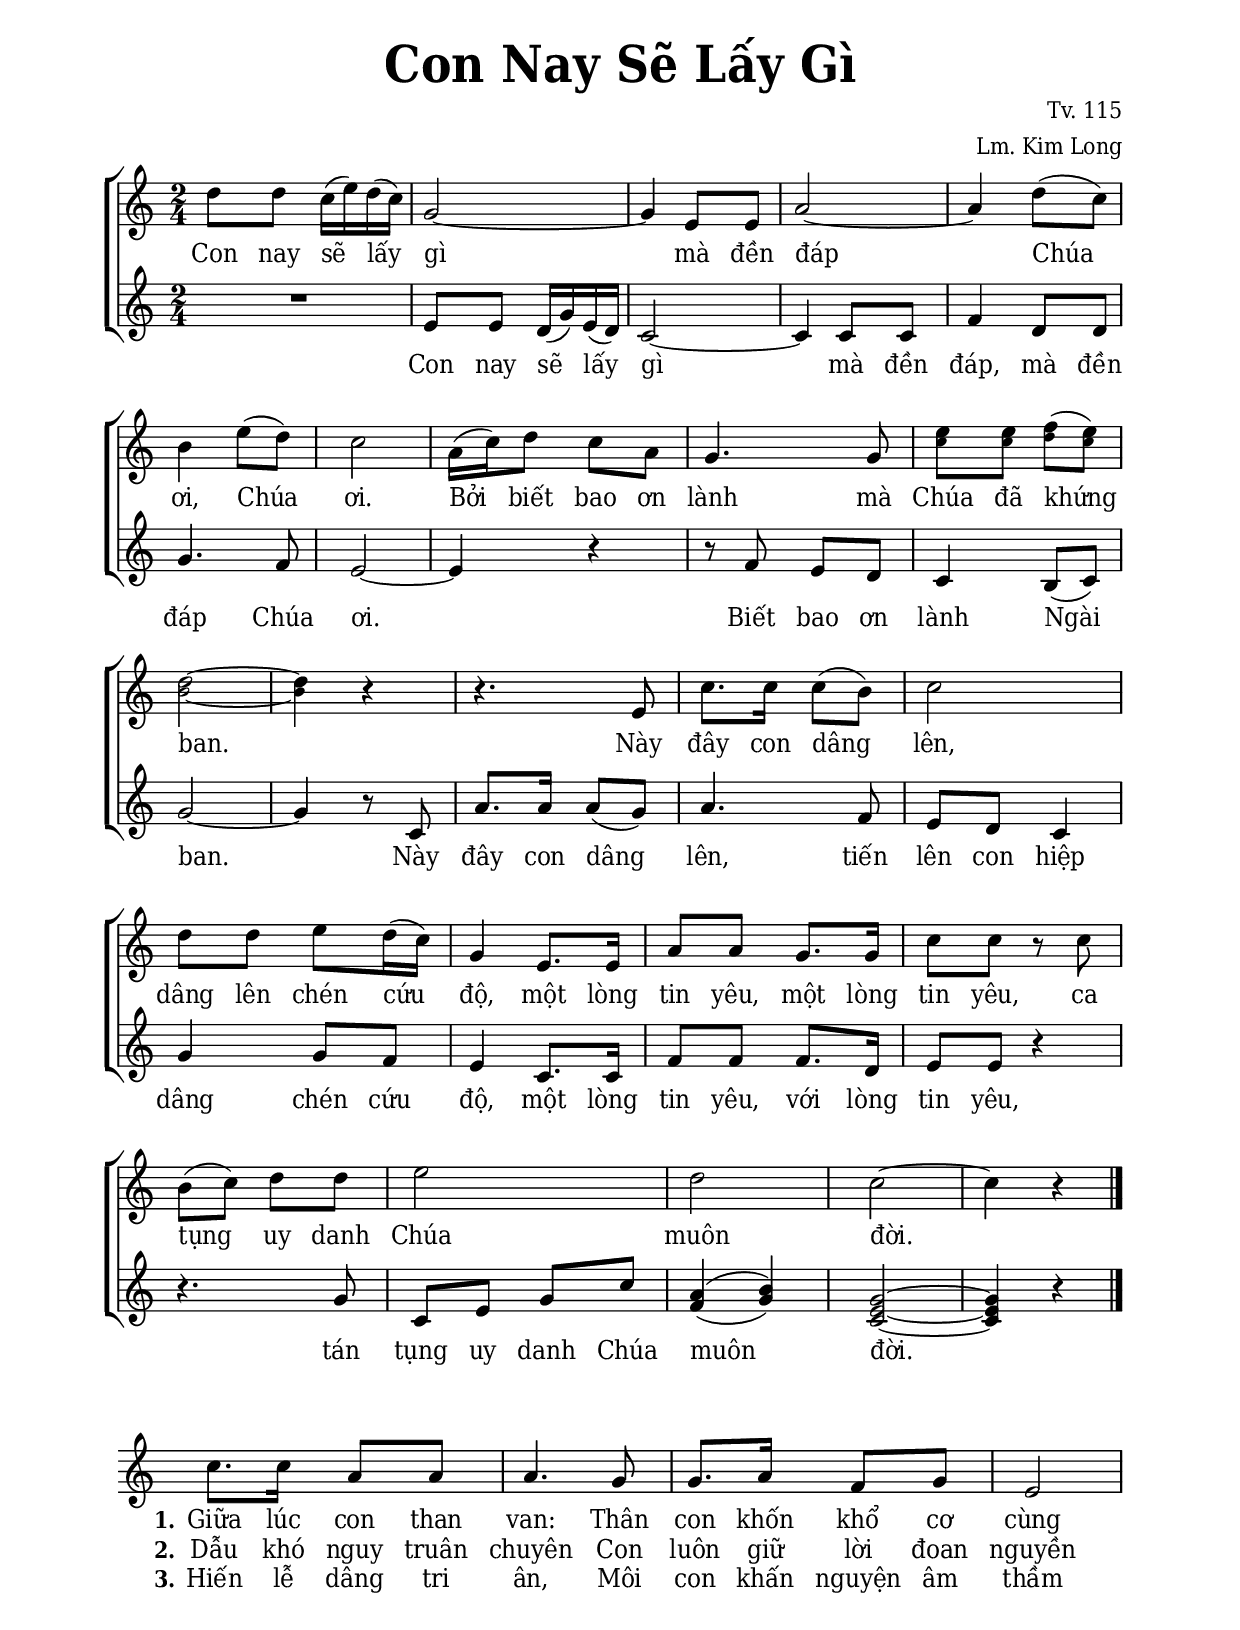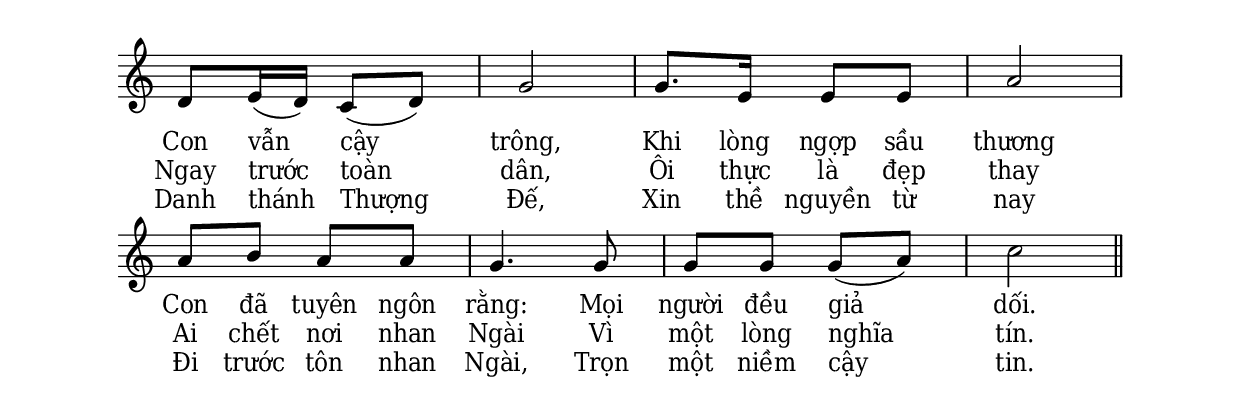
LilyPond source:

% Cài đặt chung
\version "2.22.1"
\include "english.ly"

\header {
  title = \markup { \fontsize #3 "Con Nay Sẽ Lấy Gì" }
  composer = "Tv. 115"
  arranger = "Lm. Kim Long"
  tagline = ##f
}

% Nhạc
% Đổi kích thước nốt cho bè phụ
notBePhu =
#(define-music-function (font-size music) (number? ly:music?)
   (for-some-music
     (lambda (m)
       (if (music-is-of-type? m 'rhythmic-event)
           (begin
             (set! (ly:music-property m 'tweaks)
                   (cons `(font-size . ,font-size)
                         (ly:music-property m 'tweaks)))
             #t)
           #f))
     music)
   music)

nhacDiepKhucSop = \relative c'' {
  d8 d c16 (e) d (c) |
  g2 ~ |
  g4 e8 e |
  a2 ~ |
  a4 d8 (c) |
  b4 e8 (d) |
  c2 |
  a16 (c) d8 c a |
  g4. g8 |
  <<
    {
      e'8 e f (e) |
      d2 ~ |
      d4
    }
    \notBePhu -2 {
      c8 c d (c) |
      b2 ~ |
      b4
    }
  >>
  r4 |
  r4. e,8 |
  c'8. c16 c8 (b) |
  c2 |
  d8 d e d16 (c) |
  g4 e8. e16 |
  a8 a g8. g16 |
  c8 c r c |
  b (c) d d |
  e2 |
  d |
  c ~ |
  c4 r \bar "|."
}

nhacDiepKhucBas = \relative c' {
  R2
  e8 e d16 (g) e (d) |
  c2 ~ |
  c4 c8 c |
  f4 d8 d |
  g4. f8 |
  e2 ~ |
  e4 r |
  r8 f e d |
  c4 b8 (c) |
  g'2 ~ |
  g4 r8 c, |
  a'8. a16 a8 (g) |
  a4. f8 |
  e d c4 |
  g'4 g8 f |
  e4 c8. c16 |
  f8 f f8. d16 |
  e8 e r4 |
  r4. g8 |
  c, e g c |
  <<
    {
      a4 ^(b) |
      g2 ~ |
      g4
    }
    {
      f4 _(g) |
      <e c>2 ~ |
      <e c>4
    }
  >>
  r4
}

nhacPhienKhuc = \relative c'' {
  c8. c16 a8 a |
  a4. g8 |
  g8. a16 f8 g |
  e2 |
  d8 e16 (d) c8 (d) |
  g2 |
  g8. e16 e8 e |
  a2 |
  a8 b a a |
  g4. g8 |
  g8 g g (a) |
  c2 \bar "||"
}

% Lời
loiDiepKhucSop = \lyricmode {
  Con nay sẽ lấy gì mà đền đáp Chúa ơi, Chúa ơi.
  Bởi biết bao ơn lành mà Chúa đã khứng ban.
  Này đây con dâng lên, dâng lên chén cứu độ,
  một lòng tin yêu, một lòng tin yêu,
  ca tụng uy danh Chúa muôn đời.
}

loiDiepKhucBas = \lyricmode {
  Con nay sẽ lấy gì mà đền đáp, mà đền đáp Chúa ơi.
  Biết bao ơn lành Ngài ban.
  Này đây con dâng lên, tiến lên con hiệp dâng chén cứu độ,
  một lòng tin yêu, với lòng tin yêu,
  tán tụng uy danh Chúa muôn đời.
}

loiPhienKhucMot = \lyricmode {
  \set stanza = #"1."
  Giữa lúc con than van: Thân con khốn khổ cơ cùng
  Con vẫn cậy trông,
  Khi lòng ngợp sầu thương
  Con đã tuyên ngôn rằng: Mọi người đều giả dối.
}

loiPhienKhucHai = \lyricmode {
  \set stanza = #"2."
  Dẫu khó nguy truân chuyên
  Con luôn giữ lời đoan nguyền
  Ngay trước toàn dân,
  Ôi thực là đẹp thay
  Ai chết nơi nhan Ngài
  Vì một lòng nghĩa tín.
}

loiPhienKhucBa = \lyricmode {
  \set stanza = #"3."
  Hiến lễ dâng tri ân,
  Môi con khấn nguyện âm thầm
  Danh thánh Thượng Đế,
  Xin thề nguyền từ nay
  Đi trước tôn nhan Ngài,
  Trọn một niềm cậy tin.
}

% Dàn trang
\paper {
  #(set-paper-size "a4")
  top-margin = 15\mm
  bottom-margin = 15\mm
  left-margin = 20\mm
  right-margin = 20\mm
  indent = #0
  #(define fonts
    (make-pango-font-tree
      "Deja Vu Serif Condensed"
      "Deja Vu Serif Condensed"
      "Deja Vu Serif Condensed"
      (/ 20 20)))
  print-page-number = #f
  %page-count = #1
}

TongNhip = {
  \key c \major \time 2/4
  \set Timing.beamExceptions = #'()
  \set Timing.baseMoment = #(ly:make-moment 1/4)
}

\score {
  \new ChoirStaff <<
    \new Staff <<
      \new Voice = "beSop" {
        \clef treble \TongNhip \nhacDiepKhucSop
      }
      \new Lyrics \lyricsto beSop \loiDiepKhucSop
    >>
    \new Staff <<
        \clef treble
        \new Voice = beBas {
          \TongNhip \nhacDiepKhucBas
        }
      \new Lyrics \lyricsto beBas \loiDiepKhucBas
    >>
  >>
  \layout {
    \override Lyrics.LyricSpace.minimum-distance = #2.0
    \override Score.BarNumber.break-visibility = ##(#f #f #f)
    \override Score.SpacingSpanner.uniform-stretching = ##t
  }
}

%\pageBreak

\score {
  \new ChoirStaff <<
    \new Staff
      <<
      \new Voice = beSop {
        \TongNhip \nhacPhienKhuc
      }
    >>
    \new Lyrics \lyricsto beSop \loiPhienKhucMot
    \new Lyrics \lyricsto beSop \loiPhienKhucHai
    \new Lyrics \lyricsto beSop \loiPhienKhucBa
  >>
  \layout {
    \override Staff.TimeSignature.transparent = ##t
    \override Lyrics.LyricSpace.minimum-distance = #2.0
    \override Score.BarNumber.break-visibility = ##(#f #f #f)
    \override Score.SpacingSpanner.uniform-stretching = ##t
  } 
}
